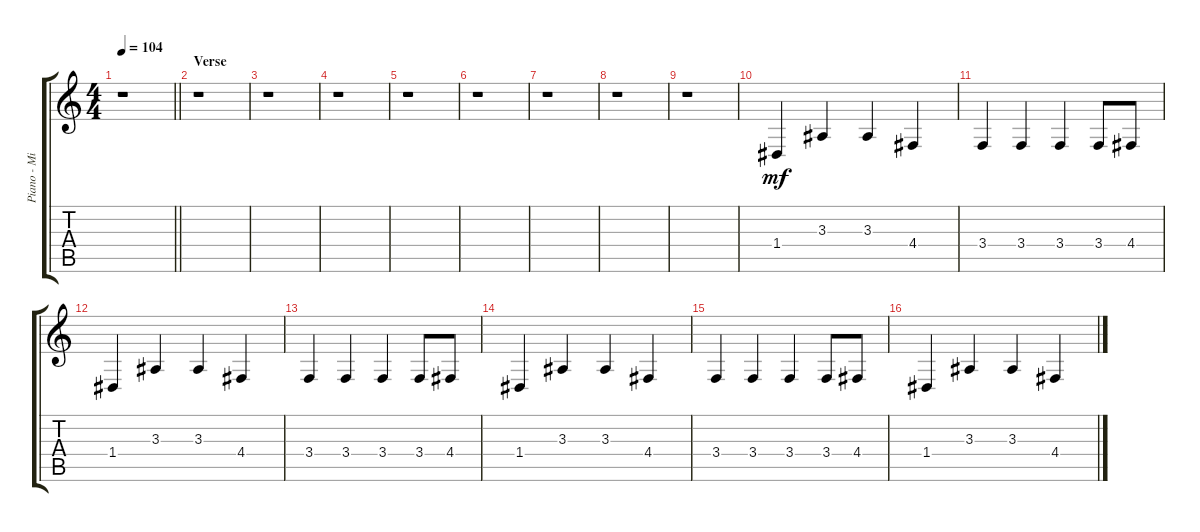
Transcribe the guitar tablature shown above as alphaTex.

\track ("Piano - Mike Shinoda" "Piano - Mi") {instrument brightacousticpiano}
\staff {score tabs}
\tuning (E4 B3 G3 D3 A2 E2) {hide}
\ts (4 4)
\tempo 104
\clef g2
\barLineRight lightlight
\ks c
r.1{dy mf} |
\section ("" "Verse")
r.1 |
r.1 |
r.1 |
r.1 |
r.1 |
r.1 |
r.1 |
r.1 |
1.4.4 3.3.4 3.3.4 4.4.4 |
3.4.4 3.4.4 3.4.4 3.4.8 4.4.8 |
1.4.4 3.3.4 3.3.4 4.4.4 |
3.4.4 3.4.4 3.4.4 3.4.8 4.4.8 |
1.4.4 3.3.4 3.3.4 4.4.4 |
3.4.4 3.4.4 3.4.4 3.4.8 4.4.8 |
1.4.4 3.3.4 3.3.4 4.4.4
